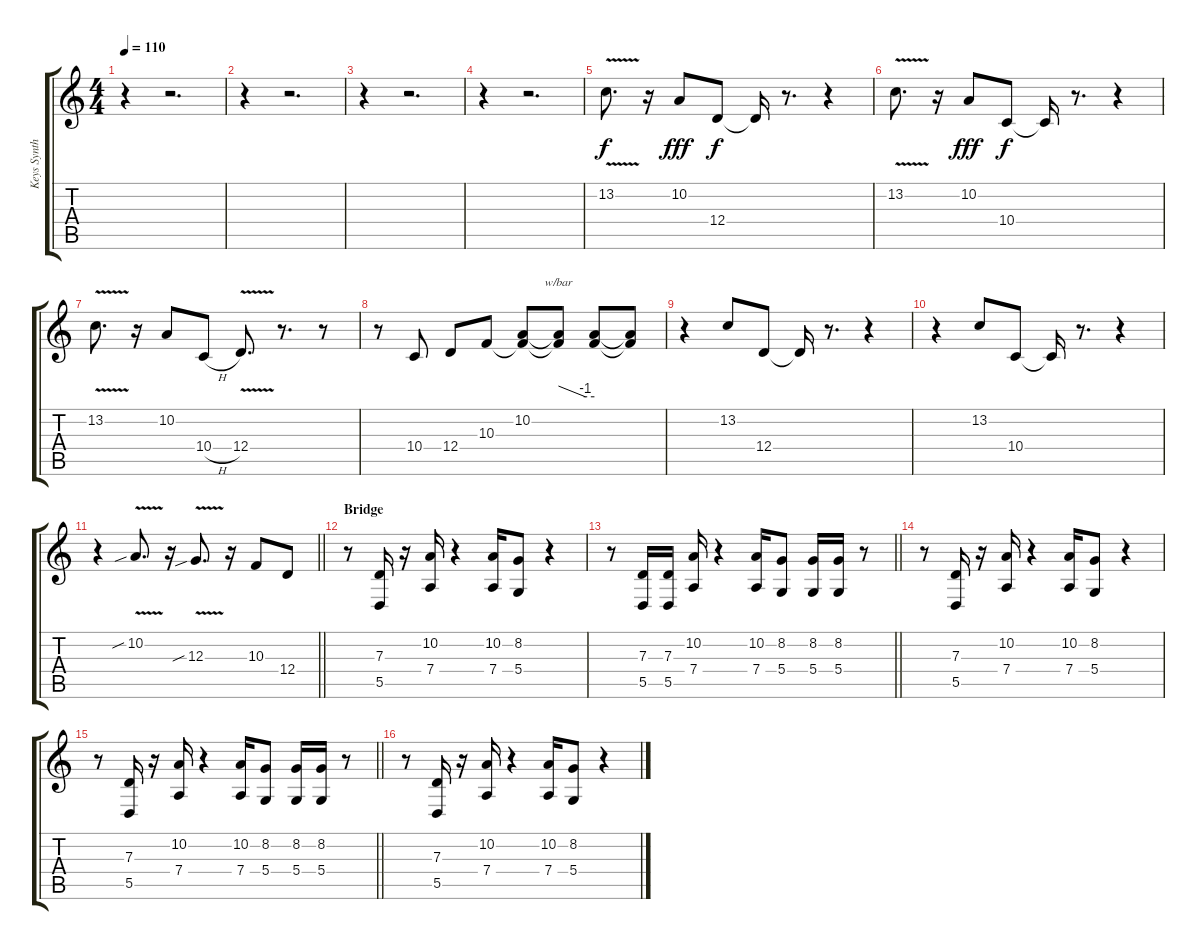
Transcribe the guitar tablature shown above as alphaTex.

\track ("Keys Synth" "Keys Synth") {instrument lead8bassandlead}
\staff {score tabs}
\tuning (E4 B3 G3 D3 A2 E2) {hide}
\ts (4 4)
\tempo 110
\clef g2
\ks c
r.4{dy f} r.2{d} |
r.4 r.2{d} |
r.4 r.2{d} |
r.4 r.2{d} |
13.2{v}.8{d} r.16 10.2.8{dy fff} 12.4.8{dy f} 12.4{t}.16 r.8{d} r.4 |
13.2{v}.8{d} r.16 10.2.8{dy fff} 10.4.8{dy f} 10.4{t}.16 r.8{d} r.4 |
13.2{v}.8{d} r.16 10.2.8 10.4{h}.8 12.4{v}.8{d} r.8{d} r.8 |
r.8 10.4.8 12.4.8 10.3.8 (10.2 10.3{t}).8 (10.2{t} 10.3{t}).8{tbe (custom default 0 0 45 -4 60 -4)} (10.2{t} 10.3{t}).8 (10.2{t} 10.3{t}).8 |
r.4 13.2.8 12.4.8 12.4{t}.16 r.8{d} r.4 |
r.4 13.2.8 10.4.8 10.4{t}.16 r.8{d} r.4 |
\barLineRight lightlight
r.4 10.2{v sib}.8{d} r.16 12.3{v sib}.8{d} r.16 10.3.8 12.4.8 |
\section ("" "Bridge")
r.8 (7.3 5.5).16 r.16 (10.2 7.4).16 r.4 (10.2 7.4).16 (8.2 5.4).8 r.4 |
\barLineRight lightlight
r.8 (7.3 5.5).16 (7.3 5.5).16 (10.2 7.4).16 r.4 (10.2 7.4).16 (8.2 5.4).8 (8.2 5.4).16 (8.2 5.4).16 r.8 |
r.8 (7.3 5.5).16 r.16 (10.2 7.4).16 r.4 (10.2 7.4).16 (8.2 5.4).8 r.4 |
\barLineRight lightlight
r.8 (7.3 5.5).16 r.16 (10.2 7.4).16 r.4 (10.2 7.4).16 (8.2 5.4).8 (8.2 5.4).16 (8.2 5.4).16 r.8 |
r.8 (7.3 5.5).16 r.16 (10.2 7.4).16 r.4 (10.2 7.4).16 (8.2 5.4).8 r.4
